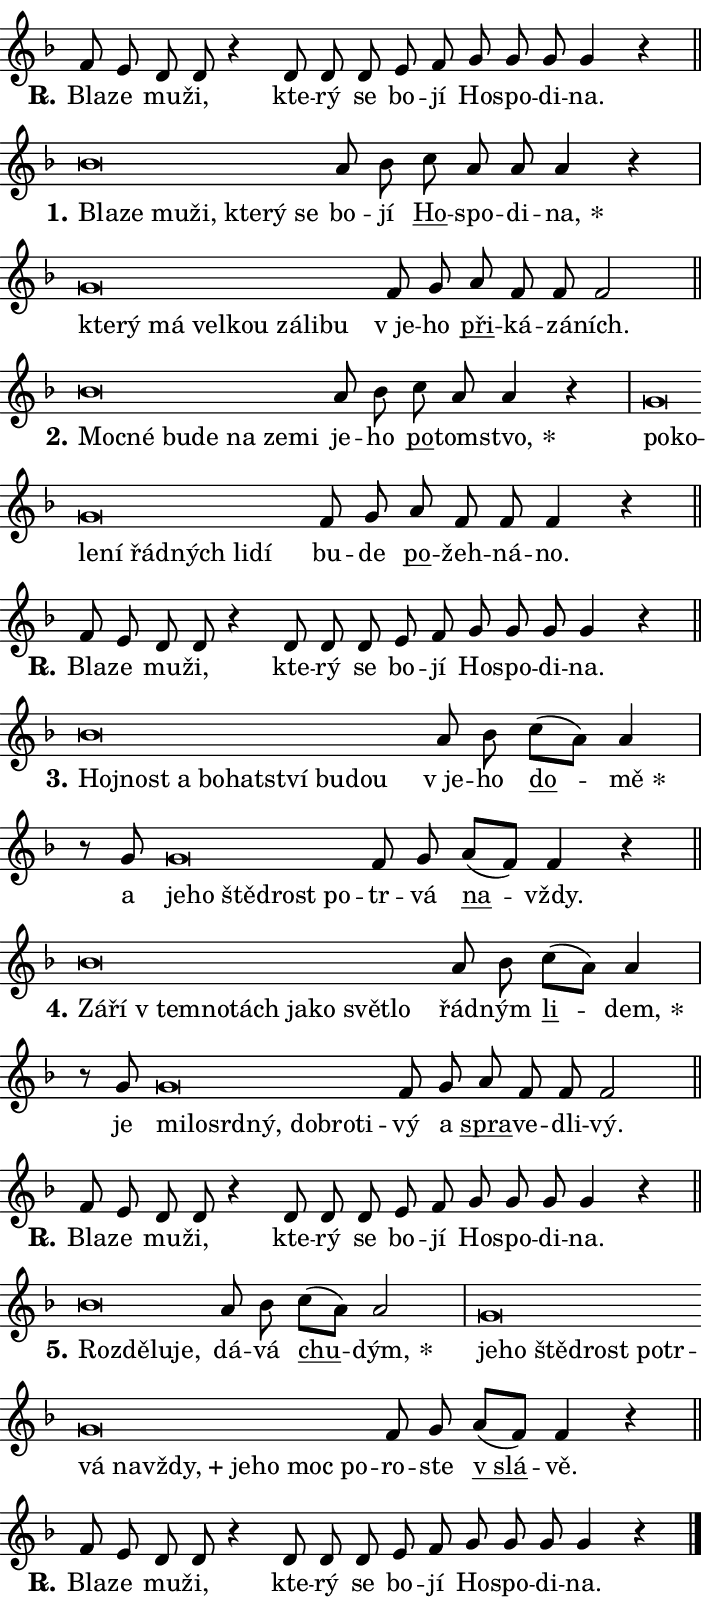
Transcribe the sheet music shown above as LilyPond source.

\version "2.24.0"
\header { tagline = "" }
\paper {
  indent = 0\cm
  top-margin = 0\cm
  right-margin = 0.13\cm % to fit lyric hyphens
  bottom-margin = 0\cm
  left-margin = 0\cm
  paper-width = 12\cm
  page-breaking = #ly:one-page-breaking
  system-system-spacing.basic-distance = #11
  score-system-spacing.basic-distance = #11
  ragged-last = ##f
}


%% Author: Thomas Morley
%% https://lists.gnu.org/archive/html/lilypond-user/2020-05/msg00002.html
#(define (line-position grob)
"Returns position of @var[grob} in current system:
   @code{'start}, if at first time-step
   @code{'end}, if at last time-step
   @code{'middle} otherwise
"
  (let* ((col (ly:item-get-column grob))
         (ln (ly:grob-object col 'left-neighbor))
         (rn (ly:grob-object col 'right-neighbor))
         (col-to-check-left (if (ly:grob? ln) ln col))
         (col-to-check-right (if (ly:grob? rn) rn col))
         (break-dir-left
           (and
             (ly:grob-property col-to-check-left 'non-musical #f)
             (ly:item-break-dir col-to-check-left)))
         (break-dir-right
           (and
             (ly:grob-property col-to-check-right 'non-musical #f)
             (ly:item-break-dir col-to-check-right))))
        (cond ((eqv? 1 break-dir-left) 'start)
              ((eqv? -1 break-dir-right) 'end)
              (else 'middle))))

#(define (tranparent-at-line-position vctor)
  (lambda (grob)
  "Relying on @code{line-position} select the relevant enry from @var{vctor}.
Used to determine transparency,"
    (case (line-position grob)
      ((end) (not (vector-ref vctor 0)))
      ((middle) (not (vector-ref vctor 1)))
      ((start) (not (vector-ref vctor 2))))))

noteHeadBreakVisibility =
#(define-music-function (break-visibility)(vector?)
"Makes @code{NoteHead}s transparent relying on @var{break-visibility}"
#{
  \override NoteHead.transparent =
    #(tranparent-at-line-position break-visibility)
#})

#(define delete-ledgers-for-transparent-note-heads
  (lambda (grob)
    "Reads whether a @code{NoteHead} is transparent.
If so this @code{NoteHead} is removed from @code{'note-heads} from
@var{grob}, which is supposed to be @code{LedgerLineSpanner}.
As a result ledgers are not printed for this @code{NoteHead}"
    (let* ((nhds-array (ly:grob-object grob 'note-heads))
           (nhds-list
             (if (ly:grob-array? nhds-array)
                 (ly:grob-array->list nhds-array)
                 '()))
           ;; Relies on the transparent-property being done before
           ;; Staff.LedgerLineSpanner.after-line-breaking is executed.
           ;; This is fragile ...
           (to-keep
             (remove
               (lambda (nhd)
                 (ly:grob-property nhd 'transparent #f))
               nhds-list)))
      ;; TODO find a better method to iterate over grob-arrays, similiar
      ;; to filter/remove etc for lists
      ;; For now rebuilt from scratch
      (set! (ly:grob-object grob 'note-heads)  '())
      (for-each
        (lambda (nhd)
          (ly:pointer-group-interface::add-grob grob 'note-heads nhd))
        to-keep))))

squashNotes = {
  \override NoteHead.X-extent = #'(-0.2 . 0.2)
  \override NoteHead.Y-extent = #'(-0.75 . 0)
  \override NoteHead.stencil =
    #(lambda (grob)
       (let ((pos (ly:grob-property grob 'staff-position)))
         (begin
           (if (< pos -7) (display "ERROR: Lower brevis then expected\n") (display ""))
           (if (<= pos -6) ly:text-interface::print ly:note-head::print))))
}
unSquashNotes = {
  \revert NoteHead.X-extent
  \revert NoteHead.Y-extent
  \revert NoteHead.stencil
}

hideNotes = \noteHeadBreakVisibility #begin-of-line-visible
unHideNotes = \noteHeadBreakVisibility #all-visible

% work-around for resetting accidentals
% https://lilypond.org/doc/v2.23/Documentation/notation/displaying-rhythms#unmetered-music
cadenzaMeasure = {
  \cadenzaOff
  \partial 1024 s1024
  \cadenzaOn
}

#(define-markup-command (accent layout props text) (markup?)
  "Underline accented syllable"
  (interpret-markup layout props
    #{\markup \override #'(offset . 4.3) \underline { #text }#}))

responsum = \markup \concat {
  "R" \hspace #-1.05 \path #0.1 #'((moveto 0 0.07) (lineto 0.9 0.8)) \hspace #0.05 "."
}

spaceSize = #0.6828661417322834 % exact space size for TeX Gyre Schola

\layout {
  \context {
    \Staff
    \remove "Time_signature_engraver"
    \override LedgerLineSpanner.after-line-breaking = #delete-ledgers-for-transparent-note-heads
  }
  \context {
    \Lyrics {
      \override LyricSpace.minimum-distance = \spaceSize
      \override LyricText.font-name = #"TeX Gyre Schola"
      \override LyricText.font-size = 1
      \override StanzaNumber.font-name = #"TeX Gyre Schola Bold"
      \override StanzaNumber.font-size = 1
    }
  }
  \context {
    \Score 
    \override NoteHead.text =
      #(lambda (grob) 
        (let ((pos (ly:grob-property grob 'staff-position)))
          #{\markup {
            \combine
              \halign #-0.55 \raise #(if (= pos -6) 0 0.5) \override #'(thickness . 2) \draw-line #'(3.2 . 0)
              \musicglyph "noteheads.sM1"
          }#}))
  }
}

% magnetic-lyrics.ily
%
%   written by
%     Jean Abou Samra <jean@abou-samra.fr>
%     Werner Lemberg <wl@gnu.org>
%
%   adapted by
%     Jiri Hon <jiri.hon@gmail.com>
%
% Version 2022-Apr-15

% https://www.mail-archive.com/lilypond-user@gnu.org/msg149350.html

#(define (Left_hyphen_pointer_engraver context)
   "Collect syllable-hyphen-syllable occurrences in lyrics and store
them in properties.  This engraver only looks to the left.  For
example, if the lyrics input is @code{foo -- bar}, it does the
following.

@itemize @bullet
@item
Set the @code{text} property of the @code{LyricHyphen} grob between
@q{foo} and @q{bar} to @code{foo}.

@item
Set the @code{left-hyphen} property of the @code{LyricText} grob with
text @q{foo} to the @code{LyricHyphen} grob between @q{foo} and
@q{bar}.
@end itemize

Use this auxiliary engraver in combination with the
@code{lyric-@/text::@/apply-@/magnetic-@/offset!} hook."
   (let ((hyphen #f)
         (text #f))
     (make-engraver
      (acknowledgers
       ((lyric-syllable-interface engraver grob source-engraver)
        (set! text grob)))
      (end-acknowledgers
       ((lyric-hyphen-interface engraver grob source-engraver)
        ;(when (not (grob::has-interface grob 'lyric-space-interface))
          (set! hyphen grob)));)
      ((stop-translation-timestep engraver)
       (when (and text hyphen)
         (ly:grob-set-object! text 'left-hyphen hyphen))
       (set! text #f)
       (set! hyphen #f)))))

#(define (lyric-text::apply-magnetic-offset! grob)
   "If the space between two syllables is less than the value in
property @code{LyricText@/.details@/.squash-threshold}, move the right
syllable to the left so that it gets concatenated with the left
syllable.

Use this function as a hook for
@code{LyricText@/.after-@/line-@/breaking} if the
@code{Left_@/hyphen_@/pointer_@/engraver} is active."
   (let ((hyphen (ly:grob-object grob 'left-hyphen #f)))
     (when hyphen
       (let ((left-text (ly:spanner-bound hyphen LEFT)))
         (when (grob::has-interface left-text 'lyric-syllable-interface)
           (let* ((common (ly:grob-common-refpoint grob left-text X))
                  (this-x-ext (ly:grob-extent grob common X))
                  (left-x-ext
                   (begin
                     ;; Trigger magnetism for left-text.
                     (ly:grob-property left-text 'after-line-breaking)
                     (ly:grob-extent left-text common X)))
                  ;; `delta` is the gap width between two syllables.
                  (delta (- (interval-start this-x-ext)
                            (interval-end left-x-ext)))
                  (details (ly:grob-property grob 'details))
                  (threshold (assoc-get 'squash-threshold details 0.2)))
             (when (< delta threshold)
               (let* (;; We have to manipulate the input text so that
                      ;; ligatures crossing syllable boundaries are not
                      ;; disabled.  For languages based on the Latin
                      ;; script this is essentially a beautification.
                      ;; However, for non-Western scripts it can be a
                      ;; necessity.
                      (lt (ly:grob-property left-text 'text))
                      (rt (ly:grob-property grob 'text))
                      (is-space (grob::has-interface hyphen 'lyric-space-interface))
                      (space (if is-space " " ""))
                      (extra-delta (if is-space spaceSize 0))
                      ;; Append new syllable.
                      (ltrt-space (if (and (string? lt) (string? rt))
                                (string-append lt space rt)
                                (make-concat-markup (list lt space rt))))
                      ;; Right-align `ltrt` to the right side.
                      (ltrt-space-markup (grob-interpret-markup
                               grob
                               (make-translate-markup
                                (cons (interval-length this-x-ext) 0)
                                (make-right-align-markup ltrt-space)))))
                 (begin
                   ;; Don't print `left-text`.
                   (ly:grob-set-property! left-text 'stencil #f)
                   ;; Set text and stencil (which holds all collected
                   ;; syllables so far) and shift it to the left.
                   (ly:grob-set-property! grob 'text ltrt-space)
                   (ly:grob-set-property! grob 'stencil ltrt-space-markup)
                   (ly:grob-translate-axis! grob (- (- delta extra-delta)) X))))))))))


#(define (lyric-hyphen::displace-bounds-first grob)
   ;; Make very sure this callback isn't triggered too early.
   (let ((left (ly:spanner-bound grob LEFT))
         (right (ly:spanner-bound grob RIGHT)))
     (ly:grob-property left 'after-line-breaking)
     (ly:grob-property right 'after-line-breaking)
     (ly:lyric-hyphen::print grob)))

squashThreshold = #0.4

\layout {
  \context {
    \Lyrics
    \consists #Left_hyphen_pointer_engraver
    \override LyricText.after-line-breaking =
      #lyric-text::apply-magnetic-offset!
    \override LyricHyphen.stencil = #lyric-hyphen::displace-bounds-first
    \override LyricText.details.squash-threshold = \squashThreshold
    \override LyricHyphen.minimum-distance = 0
    \override LyricHyphen.minimum-length = \squashThreshold
  }
}

squashText = \override LyricText.details.squash-threshold = 9999
unSquashText = \override LyricText.details.squash-threshold = \squashThreshold

leftText = \override LyricText.self-alignment-X = #LEFT
unLeftText = \revert LyricText.self-alignment-X

starOffset = #(lambda (grob) 
                (let ((x_offset (ly:self-alignment-interface::aligned-on-x-parent grob)))
                  (if (= x_offset 0) 0 (+ x_offset 1.2))))

star = #(define-music-function (syllable)(string?)
"Append star separator at the end of a syllable"
#{
  \once \override LyricText.X-offset = #starOffset
  \lyricmode { \markup {
    #syllable
    \override #'((font-name . "TeX Gyre Schola Bold")) \hspace #0.2 \lower #0.65 \larger "*"
  } }
#})

starAccent = #(define-music-function (syllable)(string?)
"Append star separator at the end of a syllable and make accent"
#{
  \once \override LyricText.X-offset = #starOffset
  \lyricmode { \markup {
    \accent #syllable
    \override #'((font-name . "TeX Gyre Schola Bold")) \hspace #0.2 \lower #0.65 \larger "*"
  } }
#})

breath = #(define-music-function (syllable)(string?)
"Append breathing indicator at the end of a syllable"
#{
  \lyricmode { \markup { #syllable "+" } }
#})

optionalBreath = #(define-music-function (syllable)(string?)
"Append optional breathing indicator at the end of a syllable"
#{
  \lyricmode { \markup { #syllable "(+)" } }
#})


\score {
    <<
        \new Voice = "melody" { \cadenzaOn \key f \major \relative { f'8 e d d r4 \bar "" d8 d d \bar "" e f \bar "" g g g g4 r \cadenzaMeasure \bar "||" \break } }
        \new Lyrics \lyricsto "melody" { \lyricmode { \set stanza = \responsum
Bla -- ze mu -- ži, kte -- rý se bo -- jí Ho -- spo -- di -- na. } }
    >>
    \layout {}
}

\score {
    <<
        \new Voice = "melody" { \cadenzaOn \key f \major \relative { \squashNotes bes'\breve*1/16 \hideNotes \breve*1/16 \bar "" \breve*1/16 \bar "" \breve*1/16 \bar "" \breve*1/16 \bar "" \breve*1/16 \breve*1/16 \bar "" \unHideNotes \unSquashNotes a8 bes \bar "" c a a a4 r \cadenzaMeasure \bar "|" \squashNotes g\breve*1/16 \hideNotes \breve*1/16 \bar "" \breve*1/16 \bar "" \breve*1/16 \bar "" \breve*1/16 \bar "" \breve*1/16 \bar "" \breve*1/16 \breve*1/16 \bar "" \unHideNotes \unSquashNotes f8 g \bar "" a f f f2 \cadenzaMeasure \bar "||" \break } }
        \new Lyrics \lyricsto "melody" { \lyricmode { \set stanza = "1."
\leftText Bla -- \squashText ze mu -- ži, kte -- rý se \unLeftText \unSquashText bo -- jí \markup \accent Ho -- spo -- di -- \star na, \leftText kte -- \squashText rý má vel -- kou zá -- li -- bu \unLeftText \unSquashText "v je" -- ho \markup \accent při -- ká -- zá -- ních. } }
    >>
    \layout {}
}

\score {
    <<
        \new Voice = "melody" { \cadenzaOn \key f \major \relative { \squashNotes bes'\breve*1/16 \hideNotes \breve*1/16 \bar "" \breve*1/16 \bar "" \breve*1/16 \bar "" \breve*1/16 \bar "" \breve*1/16 \breve*1/16 \bar "" \unHideNotes \unSquashNotes a8 bes \bar "" c a a4 r \cadenzaMeasure \bar "|" \squashNotes g\breve*1/16 \hideNotes \breve*1/16 \bar "" \breve*1/16 \bar "" \breve*1/16 \bar "" \breve*1/16 \bar "" \breve*1/16 \bar "" \breve*1/16 \breve*1/16 \bar "" \unHideNotes \unSquashNotes f8 g \bar "" a f f f4 r \cadenzaMeasure \bar "||" \break } }
        \new Lyrics \lyricsto "melody" { \lyricmode { \set stanza = "2."
\leftText Moc -- \squashText né bu -- de na ze -- mi \unLeftText \unSquashText je -- ho \markup \accent po -- tom -- \star stvo, \leftText po -- \squashText ko -- le -- ní řád -- ných li -- dí \unLeftText \unSquashText bu -- de \markup \accent po -- žeh -- ná -- no. } }
    >>
    \layout {}
}

\score {
    <<
        \new Voice = "melody" { \cadenzaOn \key f \major \relative { f'8 e d d r4 \bar "" d8 d d \bar "" e f \bar "" g g g g4 r \cadenzaMeasure \bar "||" \break } }
        \new Lyrics \lyricsto "melody" { \lyricmode { \set stanza = \responsum
Bla -- ze mu -- ži, kte -- rý se bo -- jí Ho -- spo -- di -- na. } }
    >>
    \layout {}
}

\score {
    <<
        \new Voice = "melody" { \cadenzaOn \key f \major \relative { \squashNotes bes'\breve*1/16 \hideNotes \breve*1/16 \bar "" \breve*1/16 \bar "" \breve*1/16 \bar "" \breve*1/16 \bar "" \breve*1/16 \bar "" \breve*1/16 \breve*1/16 \bar "" \unHideNotes \unSquashNotes a8 bes \bar "" c[( a)] a4 \cadenzaMeasure \bar "|" r8 g8 \squashNotes g\breve*1/16 \hideNotes \breve*1/16 \bar "" \breve*1/16 \bar "" \breve*1/16 \breve*1/16 \bar "" \unHideNotes \unSquashNotes f8 g \bar "" a[( f)] f4 r \cadenzaMeasure \bar "||" \break } }
        \new Lyrics \lyricsto "melody" { \lyricmode { \set stanza = "3."
\leftText Hoj -- \squashText nost a bo -- hat -- ství bu -- dou \unLeftText \unSquashText "v je" -- ho \markup \accent do -- \star mě a \leftText je -- \squashText ho ště -- drost po -- \unLeftText \unSquashText tr -- vá \markup \accent na -- vždy. } }
    >>
    \layout {}
}

\score {
    <<
        \new Voice = "melody" { \cadenzaOn \key f \major \relative { \squashNotes bes'\breve*1/16 \hideNotes \breve*1/16 \bar "" \breve*1/16 \bar "" \breve*1/16 \bar "" \breve*1/16 \bar "" \breve*1/16 \bar "" \breve*1/16 \bar "" \breve*1/16 \breve*1/16 \bar "" \unHideNotes \unSquashNotes a8 bes \bar "" c[( a)] a4 \cadenzaMeasure \bar "|" r8 g8 \squashNotes g\breve*1/16 \hideNotes \breve*1/16 \bar "" \breve*1/16 \bar "" \breve*1/16 \bar "" \breve*1/16 \bar "" \breve*1/16 \breve*1/16 \bar "" \unHideNotes \unSquashNotes f8 g \bar "" a f f f2 \cadenzaMeasure \bar "||" \break } }
        \new Lyrics \lyricsto "melody" { \lyricmode { \set stanza = "4."
\leftText Zá -- \squashText ří "v tem" -- no -- tách ja -- ko svět -- lo \unLeftText \unSquashText řád -- ným \markup \accent li -- \star dem, je \leftText mi -- \squashText lo -- srd -- ný, dob -- ro -- ti -- \unLeftText \unSquashText vý a \markup \accent spra -- ve -- dli -- vý. } }
    >>
    \layout {}
}

\score {
    <<
        \new Voice = "melody" { \cadenzaOn \key f \major \relative { f'8 e d d r4 \bar "" d8 d d \bar "" e f \bar "" g g g g4 r \cadenzaMeasure \bar "||" \break } }
        \new Lyrics \lyricsto "melody" { \lyricmode { \set stanza = \responsum
Bla -- ze mu -- ži, kte -- rý se bo -- jí Ho -- spo -- di -- na. } }
    >>
    \layout {}
}

\score {
    <<
        \new Voice = "melody" { \cadenzaOn \key f \major \relative { \squashNotes bes'\breve*1/16 \hideNotes \breve*1/16 \bar "" \breve*1/16 \breve*1/16 \bar "" \unHideNotes \unSquashNotes a8 bes \bar "" c[( a)] a2 \cadenzaMeasure \bar "|" \squashNotes g\breve*1/16 \hideNotes \breve*1/16 \bar "" \breve*1/16 \bar "" \breve*1/16 \bar "" \breve*1/16 \bar "" \breve*1/16 \bar "" \breve*1/16 \bar "" \breve*1/16 \bar "" \breve*1/16 \bar "" \breve*1/16 \bar "" \breve*1/16 \bar "" \breve*1/16 \breve*1/16 \bar "" \unHideNotes \unSquashNotes f8 g \bar "" a[( f)] f4 r \cadenzaMeasure \bar "||" \break } }
        \new Lyrics \lyricsto "melody" { \lyricmode { \set stanza = "5."
\leftText Roz -- \squashText dě -- lu -- je, \unLeftText \unSquashText dá -- vá \markup \accent chu -- \star dým, \leftText je -- \squashText ho ště -- drost po -- tr -- vá na -- \breath "vždy," je -- ho moc po -- \unLeftText \unSquashText ro -- ste \markup \accent "v slá" -- vě. } }
    >>
    \layout {}
}

\score {
    <<
        \new Voice = "melody" { \cadenzaOn \key f \major \relative { f'8 e d d r4 \bar "" d8 d d \bar "" e f \bar "" g g g g4 r \cadenzaMeasure \bar "||" \break } \bar "|." }
        \new Lyrics \lyricsto "melody" { \lyricmode { \set stanza = \responsum
Bla -- ze mu -- ži, kte -- rý se bo -- jí Ho -- spo -- di -- na. } }
    >>
    \layout {}
}
